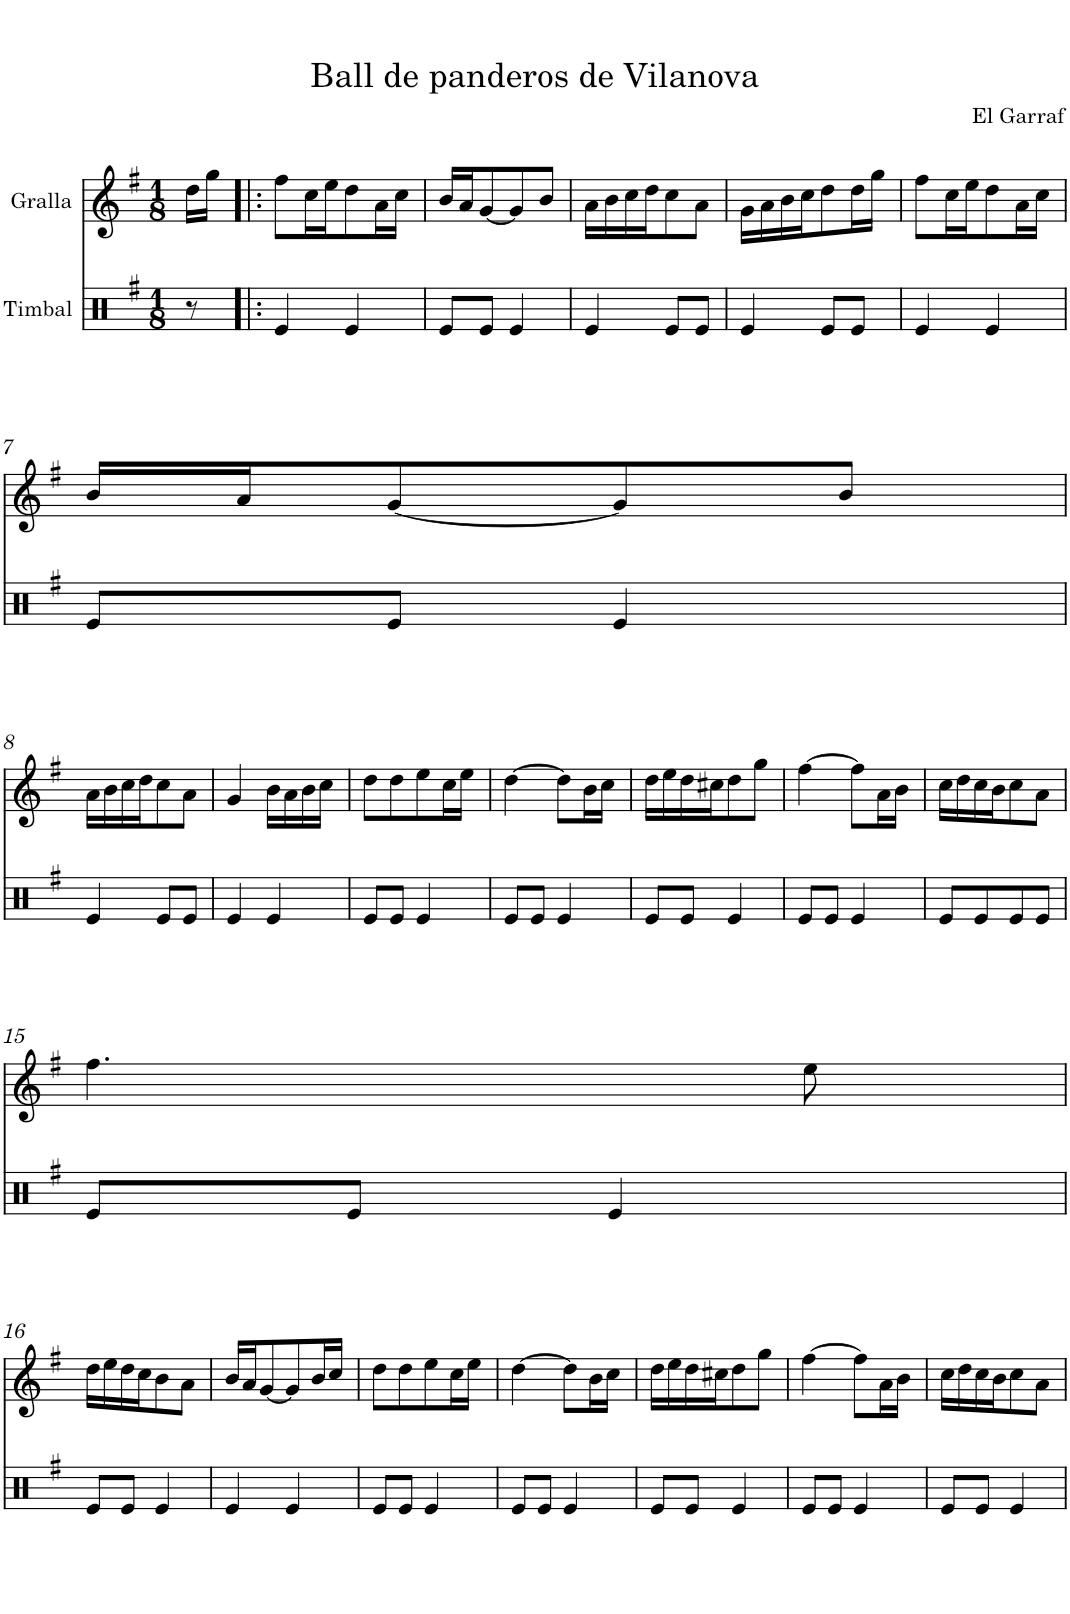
**kern	**kern
*part2	*part1
*staff2	*staff1
*I"Timbal	*I"Gralla
*clefX	*clefG2
*k[f#]	*k[f#]
*M1/8	*M1/8
=1	=1
8r	16dd\LL
.	16gg\JJ
=2!|:	=2!|:
[8e/	8ff#\L
8ryy	16cc\L
.	16ee\J
4e/	8dd\
.	16a\L
.	16cc\JJ
=3	=3
8e/L	16b/LL
.	16a/J
8e/]	[8g/
8e/J	8g/]
4e/	8b/J
.	8ryy
=4	=4
[8e/	16a\LL
.	16b\
8ryy	16cc\
.	16dd\J
8e/L	8cc\
8e/J	8a\J
=5	=5
[8e/	16g\LL
.	16a\
8e/]	16b\
.	16cc\J
8e/L	8dd\
8e/J	16dd\L
.	16gg\JJ
=6	=6
[8e/	8ff#\L
8e/]	16cc\L
.	16ee\J
4e/	8dd\
.	16a\L
.	16cc\JJ
!!LO:LB:g=z
=7	=7
8e/L	16b/LL
.	16a/J
8e/]	[8g/
8e/J	8g/]
4e/	8b/J
.	8ryy
!!LO:LB:g=z
=8	=8
[8e/	16a\LL
.	16b\
8ryy	16cc\
.	16dd\J
8e/L	8cc\
8e/J	8a\J
=9	=9
[8e/	[8g/
8e/]	8ryy
4e/	16b\LL
.	16a\
.	16b\
.	16cc\JJ
=10	=10
8e/L	8dd\L
8e/]	8g/]
8e/J	8dd\
4e/	8ee\
.	16cc\L
.	16ee\JJ
=11	=11
8e/L	[8dd\
8e/J	8ryy
4e/	8dd\L]
.	16b\L
.	16cc\JJ
=12	=12
8e/L	16dd\LL
.	8dd\_
8e/J	.
.	16ee\
4e/	16dd\
.	16cc#X\J
.	8dd\
8ryy	8gg\J
=13	=13
8e/L	[8ff#\
8e/J	8ryy
4e/	8ff#\L]
.	16a\L
.	16b\JJ
=14	=14
8e/L	16cc\LL
.	8ff#\_
8e/	.
.	16dd\
8e/	16cc\
.	16b\J
8e/J	8cc\
8ryy	8a\J
!!LO:LB:g=z
=15	=15
8e/L	[8ff#\
8e/J	4ryy
4e/	.
.	8ee\
!!LO:LB:g=z
=16	=16
8e/L	16dd\LL
.	8ff#\_
8e/J	.
.	16ee\
4e/	16dd\
.	16cc\J
.	8b\
8ryy	8a\J
=17	=17
[8e/	16b/LL
.	8ff#\]
8ryy	.
.	16a/J
4e/	[8g/
.	8g/]
8ryy	16b/L
.	16cc/JJ
=18	=18
8e/L	8dd\L
8e/]	8dd\
8e/J	8ee\
4e/	16cc\L
.	16ee\JJ
.	8ryy
=19	=19
8e/L	[8dd\
8e/J	8ryy
4e/	8dd\L]
.	16b\L
.	16cc\JJ
=20	=20
8e/L	16dd\LL
.	8dd\_
8e/J	.
.	16ee\
4e/	16dd\
.	16cc#X\J
.	8dd\
8ryy	8gg\J
=21	=21
8e/L	[8ff#\
8e/J	8ryy
4e/	8ff#\L]
.	16a\L
.	16b\JJ
=22	=22
8e/L	16cc\LL
.	8ff#\_
8e/J	.
.	16dd\
4e/	16cc\
.	16b\J
.	8cc\
8ryy	8a\J
=	=
*-	*-
